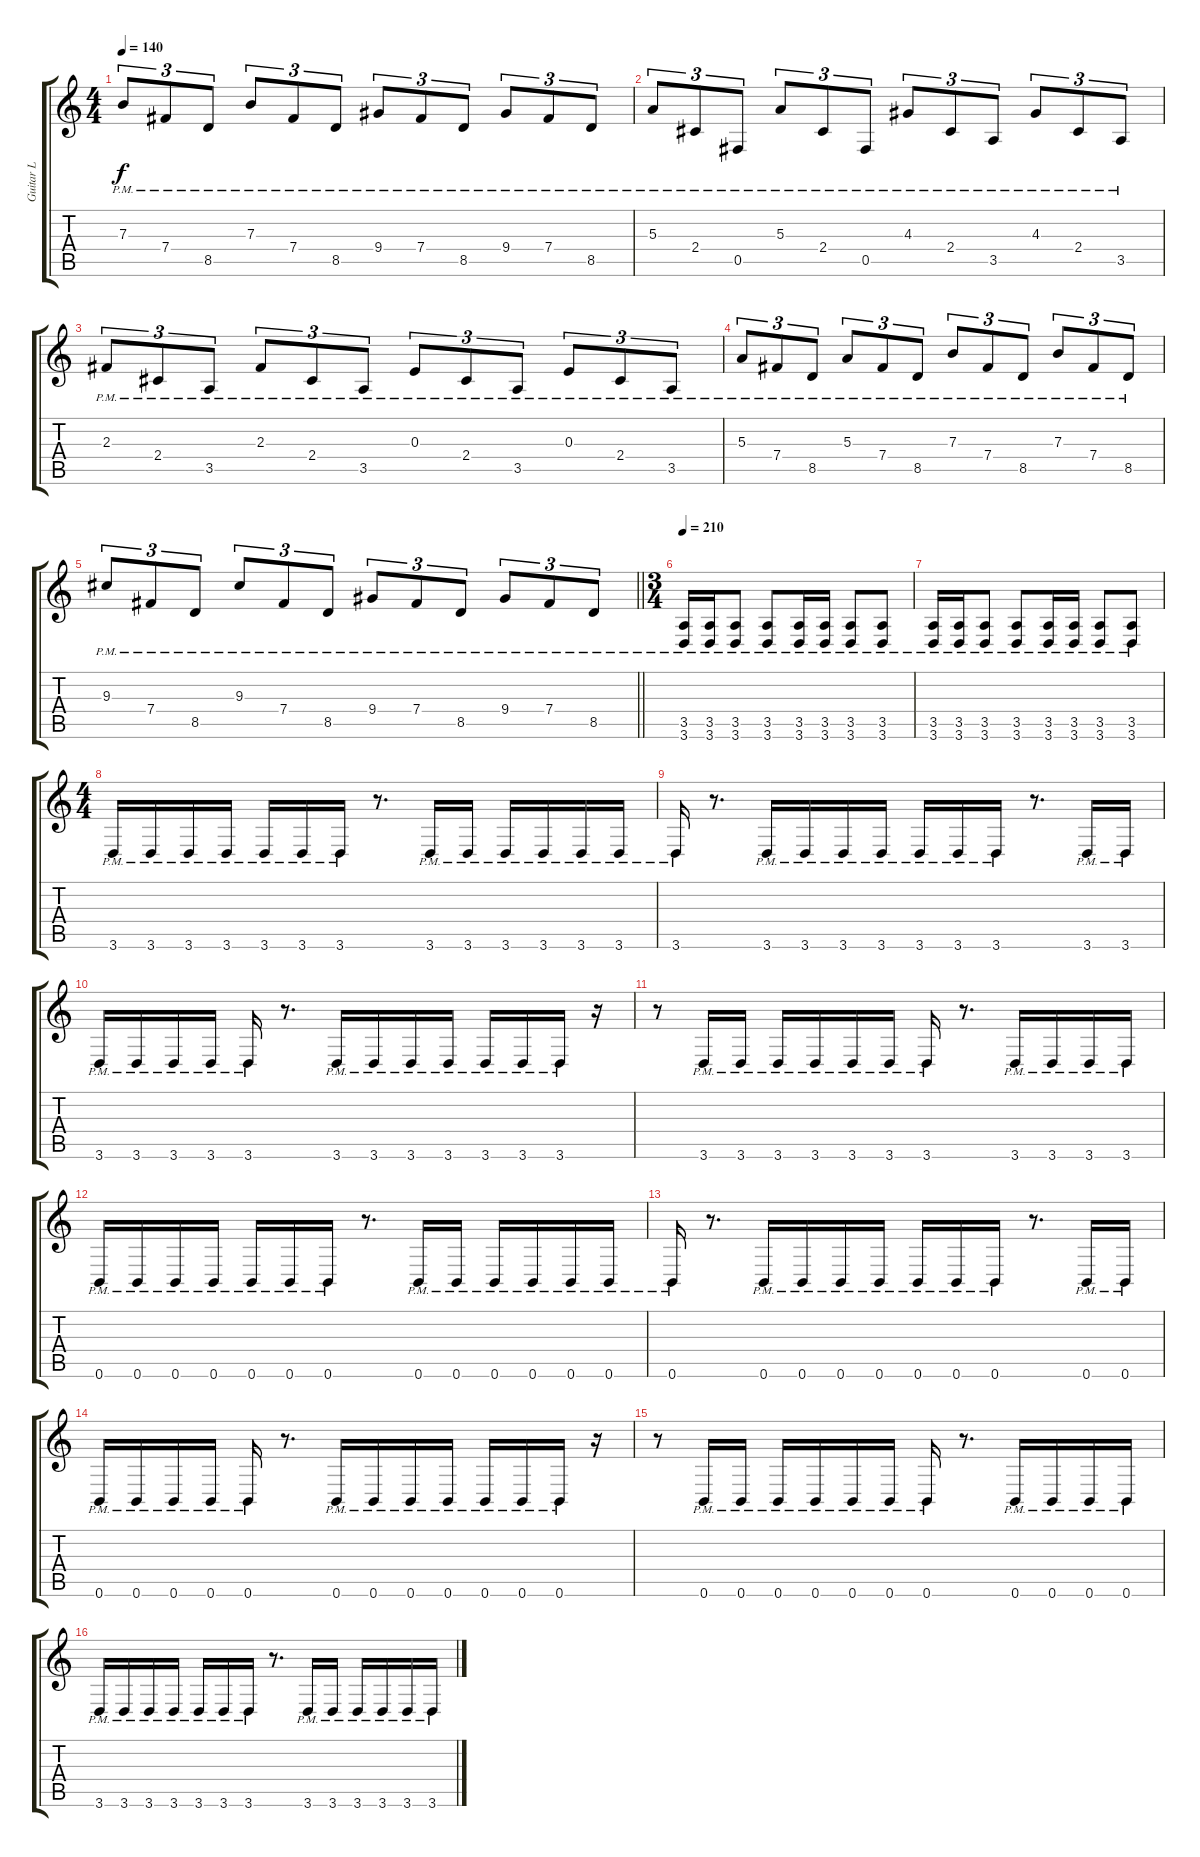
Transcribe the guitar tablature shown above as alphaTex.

\track ("Guitar L" "Guitar L") {instrument distortionguitar}
\staff {score tabs}
\tuning (Db4 Ab3 E3 B2 Gb2 B1) {hide}
\ts (4 4)
\tempo 140
\clef g2
\ks c
7.3{pm}.8{tu (3 2) dy f} 7.4{pm}.8{tu (3 2)} 8.5{pm}.8{tu (3 2)} 7.3{pm}.8{tu (3 2)} 7.4{pm}.8{tu (3 2)} 8.5{pm}.8{tu (3 2)} 9.4{pm}.8{tu (3 2)} 7.4{pm}.8{tu (3 2)} 8.5{pm}.8{tu (3 2)} 9.4{pm}.8{tu (3 2)} 7.4{pm}.8{tu (3 2)} 8.5{pm}.8{tu (3 2)} |
5.3{pm}.8{tu (3 2)} 2.4{pm}.8{tu (3 2)} 0.5{pm}.8{tu (3 2)} 5.3{pm}.8{tu (3 2)} 2.4{pm}.8{tu (3 2)} 0.5{pm}.8{tu (3 2)} 4.3{pm}.8{tu (3 2)} 2.4{pm}.8{tu (3 2)} 3.5{pm}.8{tu (3 2)} 4.3{pm}.8{tu (3 2)} 2.4{pm}.8{tu (3 2)} 3.5{pm}.8{tu (3 2)} |
2.3{pm}.8{tu (3 2)} 2.4{pm}.8{tu (3 2)} 3.5{pm}.8{tu (3 2)} 2.3{pm}.8{tu (3 2)} 2.4{pm}.8{tu (3 2)} 3.5{pm}.8{tu (3 2)} 0.3{pm}.8{tu (3 2)} 2.4{pm}.8{tu (3 2)} 3.5{pm}.8{tu (3 2)} 0.3{pm}.8{tu (3 2)} 2.4{pm}.8{tu (3 2)} 3.5{pm}.8{tu (3 2)} |
5.3{pm}.8{tu (3 2)} 7.4{pm}.8{tu (3 2)} 8.5{pm}.8{tu (3 2)} 5.3{pm}.8{tu (3 2)} 7.4{pm}.8{tu (3 2)} 8.5{pm}.8{tu (3 2)} 7.3{pm}.8{tu (3 2)} 7.4{pm}.8{tu (3 2)} 8.5{pm}.8{tu (3 2)} 7.3{pm}.8{tu (3 2)} 7.4{pm}.8{tu (3 2)} 8.5{pm}.8{tu (3 2)} |
\barLineRight lightlight
9.3{pm}.8{tu (3 2)} 7.4{pm}.8{tu (3 2)} 8.5{pm}.8{tu (3 2)} 9.3{pm}.8{tu (3 2)} 7.4{pm}.8{tu (3 2)} 8.5{pm}.8{tu (3 2)} 9.4{pm}.8{tu (3 2)} 7.4{pm}.8{tu (3 2)} 8.5{pm}.8{tu (3 2)} 9.4{pm}.8{tu (3 2)} 7.4{pm}.8{tu (3 2)} 8.5{pm}.8{tu (3 2)} |
\ts (3 4)
\tempo 210
(3.5{pm} 3.6{pm}).16 (3.5{pm} 3.6{pm}).16 (3.5{pm} 3.6{pm}).8 (3.5{pm} 3.6{pm}).8 (3.5{pm} 3.6{pm}).16 (3.5{pm} 3.6{pm}).16 (3.5{pm} 3.6{pm}).8 (3.5{pm} 3.6{pm}).8 |
(3.5{pm} 3.6{pm}).16 (3.5{pm} 3.6{pm}).16 (3.5{pm} 3.6{pm}).8 (3.5{pm} 3.6{pm}).8 (3.5{pm} 3.6{pm}).16 (3.5{pm} 3.6{pm}).16 (3.5{pm} 3.6{pm}).8 (3.5{pm} 3.6{pm}).8 |
\ts (4 4)
3.6{pm}.16 3.6{pm}.16 3.6{pm}.16 3.6{pm}.16 3.6{pm}.16 3.6{pm}.16 3.6{pm}.16 r.8{d} 3.6{pm}.16 3.6{pm}.16 3.6{pm}.16 3.6{pm}.16 3.6{pm}.16 3.6{pm}.16 |
3.6{pm}.16 r.8{d} 3.6{pm}.16 3.6{pm}.16 3.6{pm}.16 3.6{pm}.16 3.6{pm}.16 3.6{pm}.16 3.6{pm}.16 r.8{d} 3.6{pm}.16 3.6{pm}.16 |
3.6{pm}.16 3.6{pm}.16 3.6{pm}.16 3.6{pm}.16 3.6{pm}.16 r.8{d} 3.6{pm}.16 3.6{pm}.16 3.6{pm}.16 3.6{pm}.16 3.6{pm}.16 3.6{pm}.16 3.6{pm}.16 r.16 |
r.8 3.6{pm}.16 3.6{pm}.16 3.6{pm}.16 3.6{pm}.16 3.6{pm}.16 3.6{pm}.16 3.6{pm}.16 r.8{d} 3.6{pm}.16 3.6{pm}.16 3.6{pm}.16 3.6{pm}.16 |
0.6{pm}.16 0.6{pm}.16 0.6{pm}.16 0.6{pm}.16 0.6{pm}.16 0.6{pm}.16 0.6{pm}.16 r.8{d} 0.6{pm}.16 0.6{pm}.16 0.6{pm}.16 0.6{pm}.16 0.6{pm}.16 0.6{pm}.16 |
0.6{pm}.16 r.8{d} 0.6{pm}.16 0.6{pm}.16 0.6{pm}.16 0.6{pm}.16 0.6{pm}.16 0.6{pm}.16 0.6{pm}.16 r.8{d} 0.6{pm}.16 0.6{pm}.16 |
0.6{pm}.16 0.6{pm}.16 0.6{pm}.16 0.6{pm}.16 0.6{pm}.16 r.8{d} 0.6{pm}.16 0.6{pm}.16 0.6{pm}.16 0.6{pm}.16 0.6{pm}.16 0.6{pm}.16 0.6{pm}.16 r.16 |
r.8 0.6{pm}.16 0.6{pm}.16 0.6{pm}.16 0.6{pm}.16 0.6{pm}.16 0.6{pm}.16 0.6{pm}.16 r.8{d} 0.6{pm}.16 0.6{pm}.16 0.6{pm}.16 0.6{pm}.16 |
3.6{pm}.16 3.6{pm}.16 3.6{pm}.16 3.6{pm}.16 3.6{pm}.16 3.6{pm}.16 3.6{pm}.16 r.8{d} 3.6{pm}.16 3.6{pm}.16 3.6{pm}.16 3.6{pm}.16 3.6{pm}.16 3.6{pm}.16
